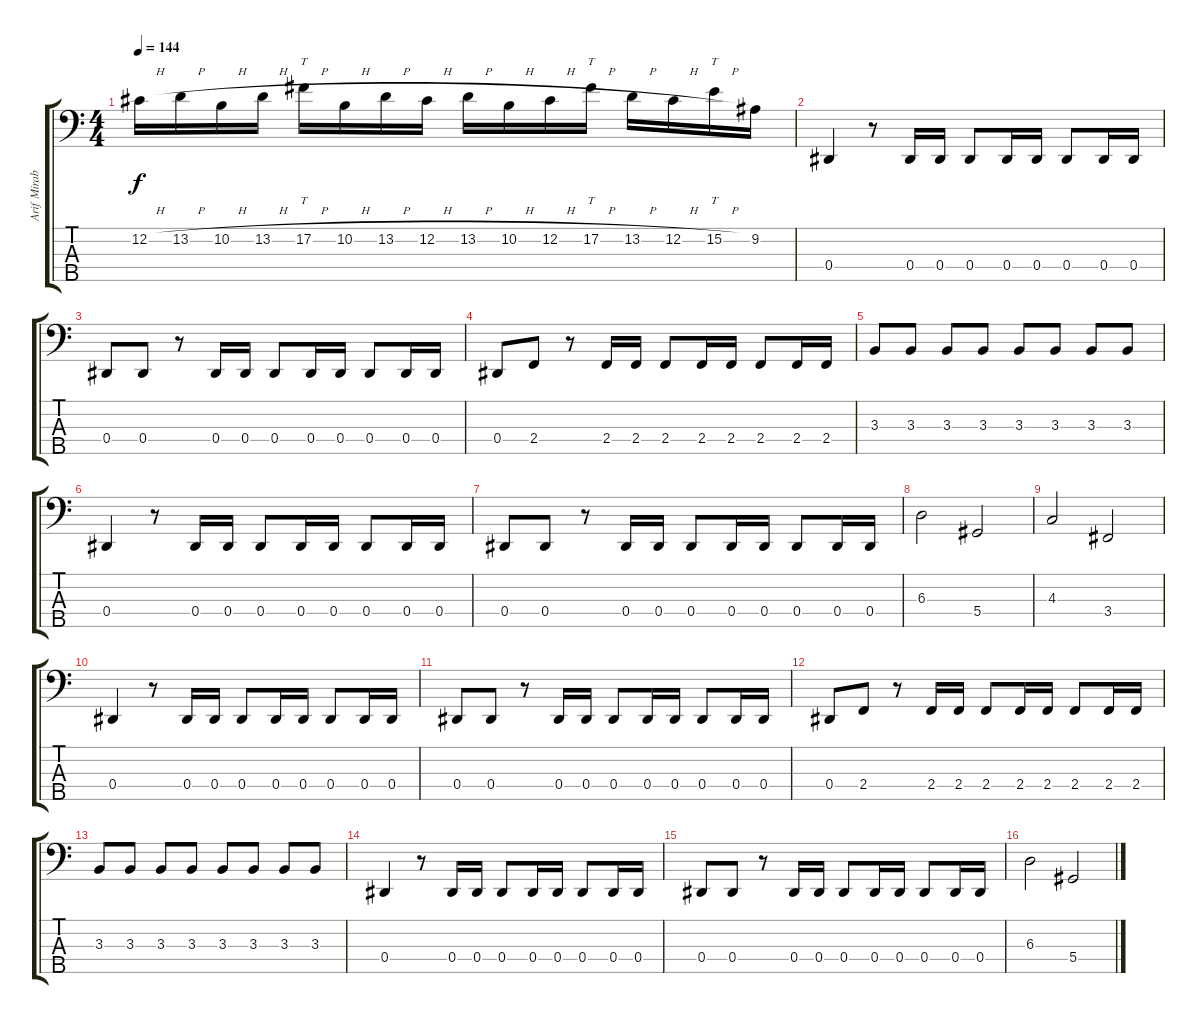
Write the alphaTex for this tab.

\track ("Arif Mirabdolbaghi" "Arif Mirab") {solo instrument electricbassfinger}
\staff {score tabs}
\tuning (Gb2 Db2 Ab1 Eb1 Ab0) {hide}
\ts (4 4)
\tempo 144
\clef f4
\ks c
12.2{h}.16{dy f} 13.2{h}.16 10.2{h}.16 13.2{h}.16 17.2{h}.16{tt} 10.2{h}.16 13.2{h}.16 12.2{h}.16 13.2{h}.16 10.2{h}.16 12.2{h}.16 17.2{h}.16{tt} 13.2{h}.16 12.2{h}.16 15.2{h}.16{tt} 9.2.16 |
0.4.4 r.8 0.4.16 0.4.16 0.4.8 0.4.16 0.4.16 0.4.8 0.4.16 0.4.16 |
0.4.8 0.4.8 r.8 0.4.16 0.4.16 0.4.8 0.4.16 0.4.16 0.4.8 0.4.16 0.4.16 |
0.4.8 2.4.8 r.8 2.4.16 2.4.16 2.4.8 2.4.16 2.4.16 2.4.8 2.4.16 2.4.16 |
3.3.8 3.3.8 3.3.8 3.3.8 3.3.8 3.3.8 3.3.8 3.3.8 |
0.4.4 r.8 0.4.16 0.4.16 0.4.8 0.4.16 0.4.16 0.4.8 0.4.16 0.4.16 |
0.4.8 0.4.8 r.8 0.4.16 0.4.16 0.4.8 0.4.16 0.4.16 0.4.8 0.4.16 0.4.16 |
6.3.2 5.4.2 |
4.3.2 3.4.2 |
0.4.4 r.8 0.4.16 0.4.16 0.4.8 0.4.16 0.4.16 0.4.8 0.4.16 0.4.16 |
0.4.8 0.4.8 r.8 0.4.16 0.4.16 0.4.8 0.4.16 0.4.16 0.4.8 0.4.16 0.4.16 |
0.4.8 2.4.8 r.8 2.4.16 2.4.16 2.4.8 2.4.16 2.4.16 2.4.8 2.4.16 2.4.16 |
3.3.8 3.3.8 3.3.8 3.3.8 3.3.8 3.3.8 3.3.8 3.3.8 |
0.4.4 r.8 0.4.16 0.4.16 0.4.8 0.4.16 0.4.16 0.4.8 0.4.16 0.4.16 |
0.4.8 0.4.8 r.8 0.4.16 0.4.16 0.4.8 0.4.16 0.4.16 0.4.8 0.4.16 0.4.16 |
6.3.2 5.4.2
